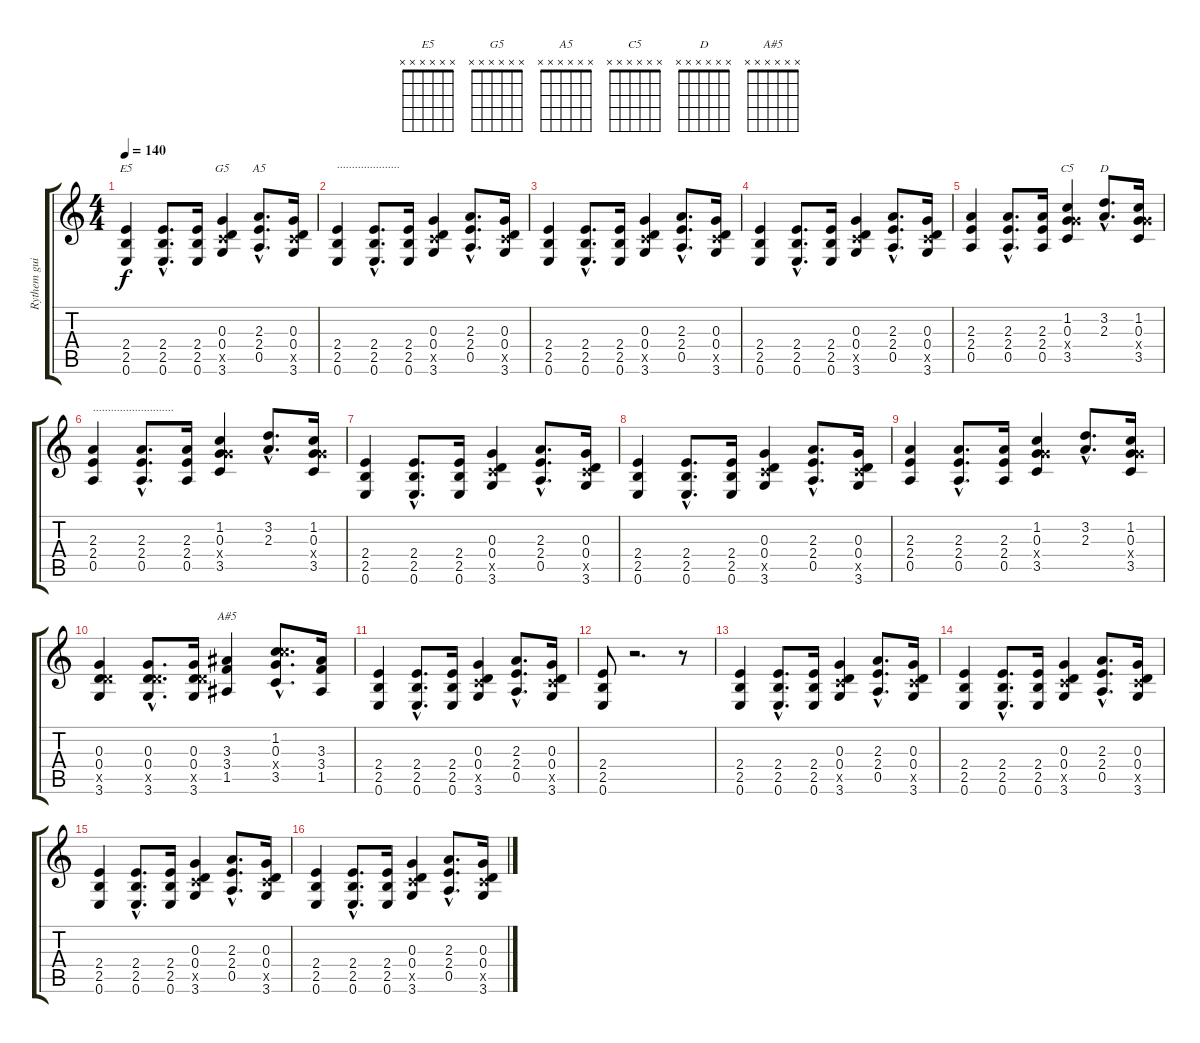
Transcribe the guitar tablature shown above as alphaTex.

\track ("Rythem guitar" "Rythem gui") {instrument overdrivenguitar}
\staff {score tabs}
\tuning (E4 B3 G3 D3 A2 E2) {hide}
\chord ("E5" x x x x x x)
\chord ("G5" x x x x x x)
\chord ("A5" x x x x x x)
\chord ("C5" x x x x x x)
\chord ("D" x x x x x x)
\chord ("A#5" x x x x x x)
\ts (4 4)
\tempo 140
\clef g2
\ks c
(2.4 2.5 0.6).4{ch "E5" dy f instrument overdrivenguitar} (2.4{hac} 2.5{hac} 0.6{hac}).8{d} (2.4 2.5 0.6).16 (0.3 0.4 3.5{x} 3.6).4{ch "G5"} (2.3{hac} 2.4{hac} 0.5{hac}).8{d ch "A5"} (0.3 0.4 3.5{x} 3.6).16 |
(2.4 2.5 0.6).4{txt "....................."} (2.4{hac} 2.5{hac} 0.6{hac}).8{d} (2.4 2.5 0.6).16 (0.3 0.4 3.5{x} 3.6).4 (2.3{hac} 2.4{hac} 0.5{hac}).8{d} (0.3 0.4 3.5{x} 3.6).16 |
(2.4 2.5 0.6).4 (2.4{hac} 2.5{hac} 0.6{hac}).8{d} (2.4 2.5 0.6).16 (0.3 0.4 3.5{x} 3.6).4 (2.3{hac} 2.4{hac} 0.5{hac}).8{d} (0.3 0.4 3.5{x} 3.6).16 |
(2.4 2.5 0.6).4 (2.4{hac} 2.5{hac} 0.6{hac}).8{d} (2.4 2.5 0.6).16 (0.3 0.4 3.5{x} 3.6).4 (2.3{hac} 2.4{hac} 0.5{hac}).8{d} (0.3 0.4 3.5{x} 3.6).16 |
(2.3 2.4 0.5).4 (2.3{hac} 2.4{hac} 0.5{hac}).8{d} (2.3 2.4 0.5).16 (1.2 0.3 5.4{x} 3.5).4{ch "C5"} (3.2{hac} 2.3{hac}).8{d ch "D"} (1.2 0.3 5.4{x} 3.5).16 |
(2.3 2.4 0.5).4{txt "..........................."} (2.3{hac} 2.4{hac} 0.5{hac}).8{d} (2.3 2.4 0.5).16 (1.2 0.3 5.4{x} 3.5).4 (3.2{hac} 2.3{hac}).8{d} (1.2 0.3 5.4{x} 3.5).16 |
(2.4 2.5 0.6).4 (2.4{hac} 2.5{hac} 0.6{hac}).8{d} (2.4 2.5 0.6).16 (0.3 0.4 3.5{x} 3.6).4 (2.3{hac} 2.4{hac} 0.5{hac}).8{d} (0.3 0.4 3.5{x} 3.6).16 |
(2.4 2.5 0.6).4 (2.4{hac} 2.5{hac} 0.6{hac}).8{d} (2.4 2.5 0.6).16 (0.3 0.4 3.5{x} 3.6).4 (2.3{hac} 2.4{hac} 0.5{hac}).8{d} (0.3 0.4 3.5{x} 3.6).16 |
(2.3 2.4 0.5).4 (2.3{hac} 2.4{hac} 0.5{hac}).8{d} (2.3 2.4 0.5).16 (1.2 0.3 5.4{x} 3.5).4 (3.2{hac} 2.3{hac}).8{d} (1.2 0.3 5.4{x} 3.5).16 |
(0.3 0.4 5.5{x} 3.6).4 (0.3{hac} 0.4{hac} 5.5{hac x} 3.6{hac}).8{d} (0.3 0.4 5.5{x} 3.6).16 (3.3 3.4 1.5).4{ch "A#5"} (1.2{hac} 0.3{hac} 10.4{hac x} 3.5{hac}).8{d} (3.3 3.4 1.5).16 |
(2.4 2.5 0.6).4 (2.4{hac} 2.5{hac} 0.6{hac}).8{d} (2.4 2.5 0.6).16 (0.3 0.4 3.5{x} 3.6).4 (2.3{hac} 2.4{hac} 0.5{hac}).8{d} (0.3 0.4 3.5{x} 3.6).16 |
(2.4 2.5 0.6).8 r.2{d} r.8 |
(2.4 2.5 0.6).4 (2.4{hac} 2.5{hac} 0.6{hac}).8{d} (2.4 2.5 0.6).16 (0.3 0.4 3.5{x} 3.6).4 (2.3{hac} 2.4{hac} 0.5{hac}).8{d} (0.3 0.4 3.5{x} 3.6).16 |
(2.4 2.5 0.6).4 (2.4{hac} 2.5{hac} 0.6{hac}).8{d} (2.4 2.5 0.6).16 (0.3 0.4 3.5{x} 3.6).4 (2.3{hac} 2.4{hac} 0.5{hac}).8{d} (0.3 0.4 3.5{x} 3.6).16 |
(2.4 2.5 0.6).4 (2.4{hac} 2.5{hac} 0.6{hac}).8{d} (2.4 2.5 0.6).16 (0.3 0.4 3.5{x} 3.6).4 (2.3{hac} 2.4{hac} 0.5{hac}).8{d} (0.3 0.4 3.5{x} 3.6).16 |
(2.4 2.5 0.6).4 (2.4{hac} 2.5{hac} 0.6{hac}).8{d} (2.4 2.5 0.6).16 (0.3 0.4 3.5{x} 3.6).4 (2.3{hac} 2.4{hac} 0.5{hac}).8{d} (0.3 0.4 3.5{x} 3.6).16
